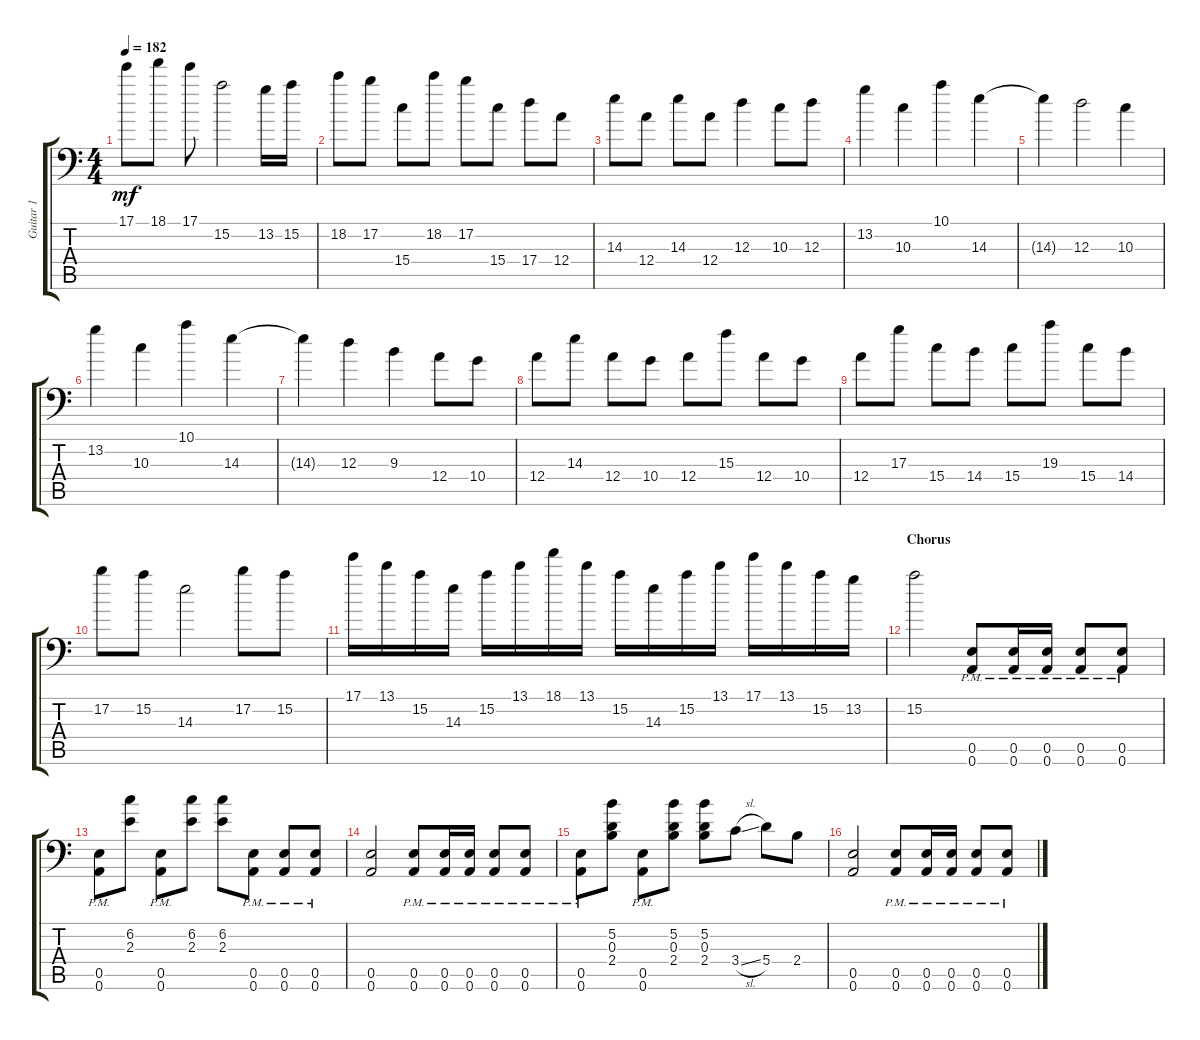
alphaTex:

\track ("Guitar 1" "Guitar 1") {instrument overdrivenguitar}
\staff {score tabs}
\tuning (B3 Gb3 D3 A2 E2 A1) {hide}
\ts (4 4)
\tempo 182
\clef f4
\ks c
17.1.8{dy mf} 18.1.8 17.1.8 15.2.2 13.2.16 15.2.16 |
18.2.8 17.2.8 15.4.8 18.2.8 17.2.8 15.4.8 17.4.8 12.4.8 |
14.3.8 12.4.8 14.3.8 12.4.8 12.3.4 10.3.8 12.3.8 |
13.2.4 10.3.4 10.1.4 14.3.4 |
14.3{t}.4 12.3.2 10.3.4 |
13.2.4 10.3.4 10.1.4 14.3.4 |
14.3{t}.4 12.3.4 9.3.4 12.4.8 10.4.8 |
12.4.8 14.3.8 12.4.8 10.4.8 12.4.8 15.3.8 12.4.8 10.4.8 |
12.4.8 17.3.8 15.4.8 14.4.8 15.4.8 19.3.8 15.4.8 14.4.8 |
17.2.8 15.2.8 14.3.2 17.2.8 15.2.8 |
17.1.16 13.1.16 15.2.16 14.3.16 15.2.16 13.1.16 18.1.16 13.1.16 15.2.16 14.3.16 15.2.16 13.1.16 17.1.16 13.1.16 15.2.16 13.2.16 |
\section ("" "Chorus")
15.2.2 (0.5{pm} 0.6{pm}).8 (0.5{pm} 0.6{pm}).16 (0.5{pm} 0.6{pm}).16 (0.5{pm} 0.6{pm}).8 (0.5{pm} 0.6{pm}).8 |
(0.5{pm} 0.6{pm}).8 (6.2 2.3).8 (0.5{pm} 0.6{pm}).8 (6.2 2.3).8 (6.2 2.3).8 (0.5{pm} 0.6{pm}).8 (0.5{pm} 0.6{pm}).8 (0.5{pm} 0.6{pm}).8 |
(0.5 0.6).2 (0.5{pm} 0.6{pm}).8 (0.5{pm} 0.6{pm}).16 (0.5{pm} 0.6{pm}).16 (0.5{pm} 0.6{pm}).8 (0.5{pm} 0.6{pm}).8 |
(0.5{pm} 0.6{pm}).8 (5.2 0.3 2.4).8 (0.5{pm} 0.6{pm}).8 (5.2 0.3 2.4).8 (5.2 0.3 2.4).8 3.4{sl}.8 5.4.8 2.4.8 |
(0.5 0.6).2 (0.5{pm} 0.6{pm}).8 (0.5{pm} 0.6{pm}).16 (0.5{pm} 0.6{pm}).16 (0.5{pm} 0.6{pm}).8 (0.5{pm} 0.6{pm}).8
